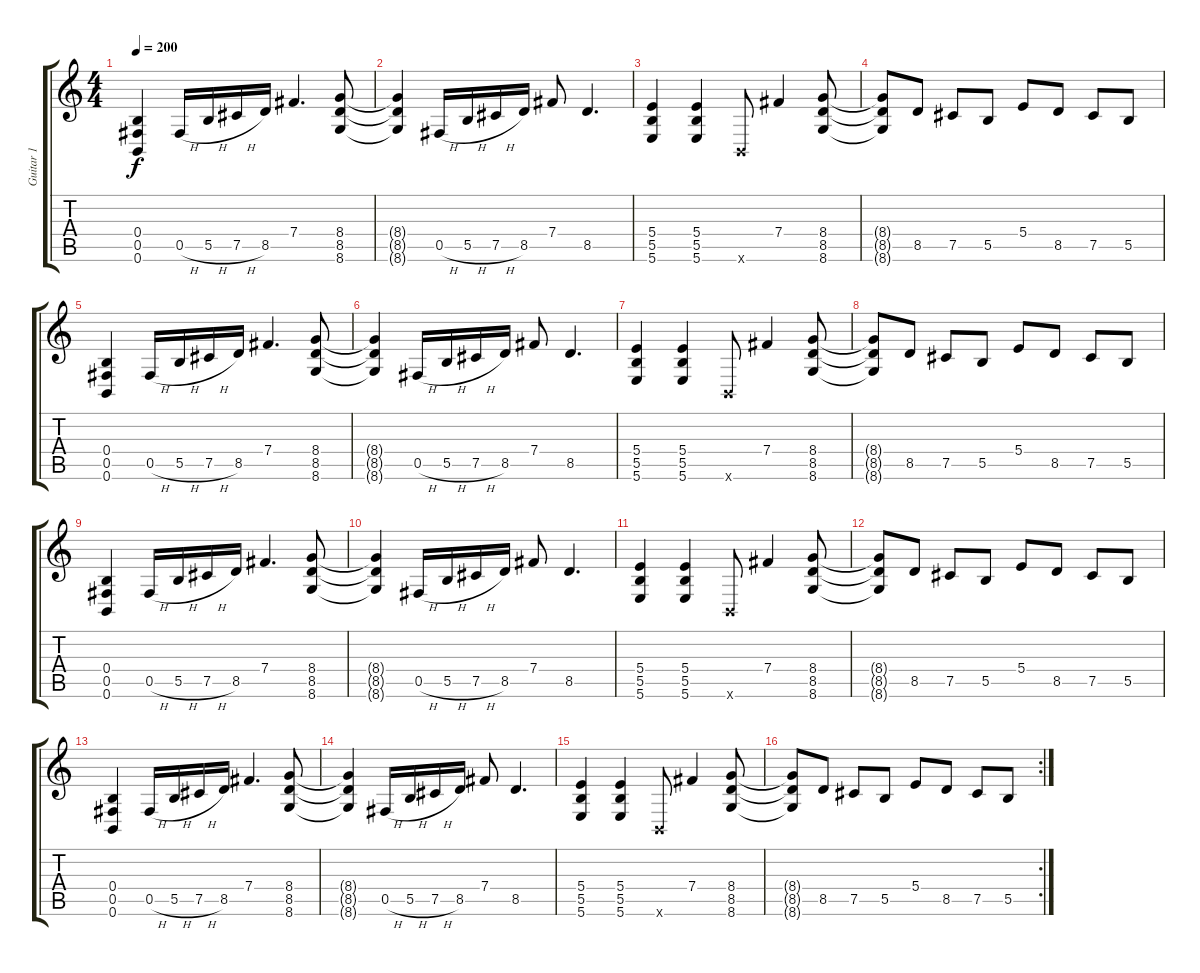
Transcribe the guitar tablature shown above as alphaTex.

\track ("Guitar 1" "Guitar 1") {instrument distortionguitar}
\staff {score tabs}
\tuning (Db4 Ab3 E3 B2 Gb2 B1) {hide}
\ts (4 4)
\tempo 200
\clef g2
\ks c
(0.4 0.5 0.6).4{dy f balance 16} 0.5{h}.16 5.5{h}.16 7.5{h}.16 8.5.16 7.4.4{d} (8.4 8.5 8.6).8 |
(8.4{t} 8.5{t} 8.6{t}).4 0.5{h}.16 5.5{h}.16 7.5{h}.16 8.5.16 7.4.8 8.5.4{d} |
(5.4 5.5 5.6).4 (5.4 5.5 5.6).4 0.6{x}.8 7.4.4 (8.4 8.5 8.6).8 |
(8.4{t} 8.5{t} 8.6{t}).8 8.5.8 7.5.8 5.5.8 5.4.8 8.5.8 7.5.8 5.5.8 |
(0.4 0.5 0.6).4 0.5{h}.16 5.5{h}.16 7.5{h}.16 8.5.16 7.4.4{d} (8.4 8.5 8.6).8 |
(8.4{t} 8.5{t} 8.6{t}).4 0.5{h}.16 5.5{h}.16 7.5{h}.16 8.5.16 7.4.8 8.5.4{d} |
(5.4 5.5 5.6).4 (5.4 5.5 5.6).4 0.6{x}.8 7.4.4 (8.4 8.5 8.6).8 |
(8.4{t} 8.5{t} 8.6{t}).8 8.5.8 7.5.8 5.5.8 5.4.8 8.5.8 7.5.8 5.5.8 |
(0.4 0.5 0.6).4 0.5{h}.16 5.5{h}.16 7.5{h}.16 8.5.16 7.4.4{d} (8.4 8.5 8.6).8 |
(8.4{t} 8.5{t} 8.6{t}).4 0.5{h}.16 5.5{h}.16 7.5{h}.16 8.5.16 7.4.8 8.5.4{d} |
(5.4 5.5 5.6).4 (5.4 5.5 5.6).4 0.6{x}.8 7.4.4 (8.4 8.5 8.6).8 |
(8.4{t} 8.5{t} 8.6{t}).8 8.5.8 7.5.8 5.5.8 5.4.8 8.5.8 7.5.8 5.5.8 |
(0.4 0.5 0.6).4 0.5{h}.16 5.5{h}.16 7.5{h}.16 8.5.16 7.4.4{d} (8.4 8.5 8.6).8 |
(8.4{t} 8.5{t} 8.6{t}).4 0.5{h}.16 5.5{h}.16 7.5{h}.16 8.5.16 7.4.8 8.5.4{d} |
(5.4 5.5 5.6).4 (5.4 5.5 5.6).4 0.6{x}.8 7.4.4 (8.4 8.5 8.6).8 |
\rc 2
(8.4{t} 8.5{t} 8.6{t}).8 8.5.8 7.5.8 5.5.8 5.4.8 8.5.8 7.5.8 5.5.8
